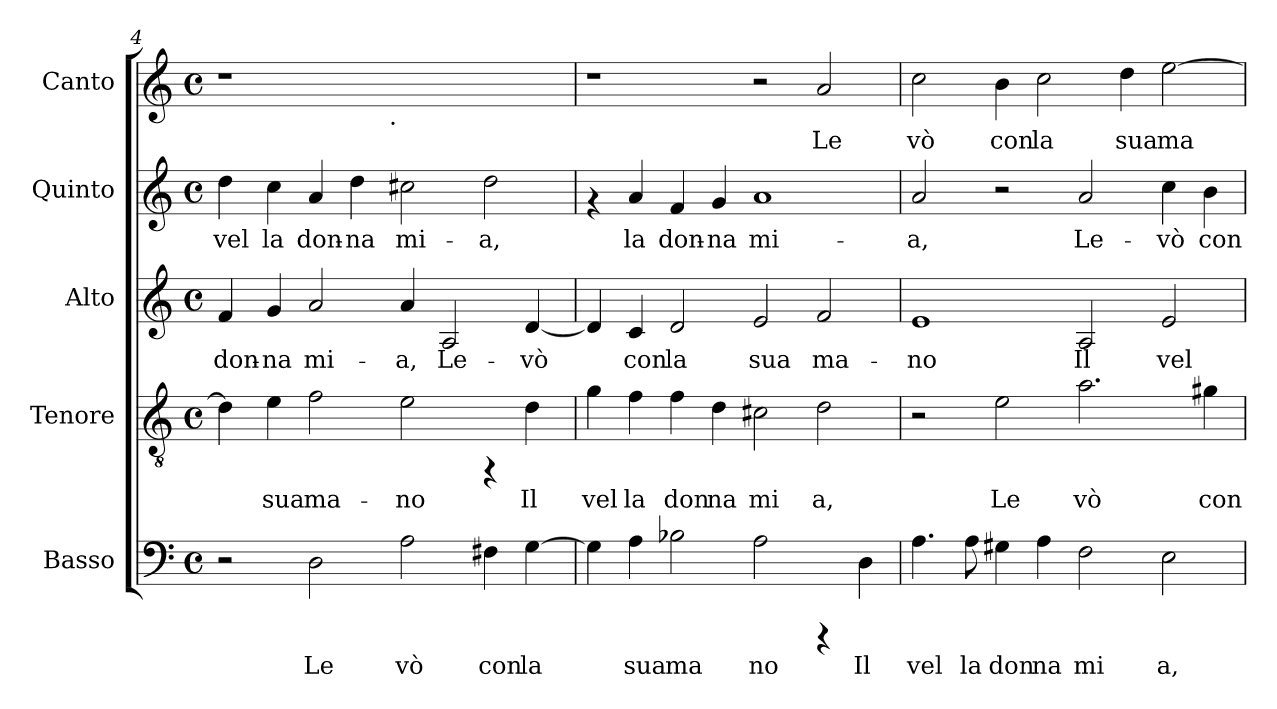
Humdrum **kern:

**kern	**text	**kern	**text	**kern	**text	**kern	**text	**kern	**text
*part5	*part5	*part4	*part4	*part3	*part3	*part2	*part2	*part1	*part1
*staff5	*staff5	*staff4	*staff4	*staff3	*staff3	*staff2	*staff2	*staff1	*staff1
*I"Basso	*	*I"Tenore	*	*I"Alto	*	*I"Quinto	*	*I"Canto	*
*clefF4	*	*clefGv2	*	*clefG2	*	*clefG2	*	*clefG2	*
*k[]	*	*k[]	*	*k[]	*	*k[]	*	*k[]	*
*C:	*	*C:	*	*C:	*	*C:	*	*C:	*
*M4/4	*	*M4/4	*	*M4/4	*	*M4/4	*	*M4/4	*
*met(c)	*	*met(c)	*	*met(c)	*	*met(c)	*	*met(c)	*
=4	=4	=4	=4	=4	=4	=4	=4	=4	=4
!	!	!	!LO:LY:b:cj	!	!LO:LY:b:cj	!	!LO:LY:b:cj	!	!
*	*	*	*	*	*	*	*	*^	*
2r	.	4d\]	.	4f/	don-	4dd\	vel	1r	2ryy	.
!	!	!	!LO:LY:b:cj	!	!LO:LY:b:cj	!	!LO:LY:b:cj	!	!	!
.	.	4e\	sua	4g/	-na	4cc\	la	.	.	.
!	!LO:LY:b:cj	!	!LO:LY:b:cj	!	!LO:LY:b:cj	!	!LO:LY:b:cj	!	!	!
2D\	Le	2f\	ma-	2a/	mi-	4a/	don-	.	4...ryy	.
!	!	!	!	!	!	!	!LO:LY:b:cj	!	!	!
.	.	.	.	.	.	4dd\	-na	.	.	.
!	!	!	!	!	!	!	!	!	!LO:TX:b:t=.	!
.	.	.	.	.	.	.	.	.	1ryy	.
!	!LO:LY:b:cj	!	!LO:LY:b:cj	!	!LO:LY:b:cj	!	!LO:LY:b:cj	!	!	!
2A\	vò	2e\	-no	4a/	-a,	2cc#X\	mi-	1ryy	.	.
!	!	!	!	!	!LO:LY:b:cj	!	!	!	!	!
.	.	.	.	2A/	Le-	.	.	.	.	.
!	!LO:LY:b:cj	!	!	!	!	!	!LO:LY:b:cj	!	!	!
4F#X\	con	4rFF	.	.	.	2dd\	-a,	.	.	.
!	!LO:LY:b:cj	!	!LO:LY:b:cj	!	!LO:LY:b:cj	!	!	!	!	!
[<4G\	la	4d\	Il	[<4d/	-vò	.	.	.	.	.
.	.	.	.	.	.	.	.	.	32ryy	.
!!LO:LB:g=z
=5	=5	=5	=5	=5	=5	=5	=5	=5	=5	=5
!	!LO:LY:b:cj	!	!LO:LY:b:cj	!	!LO:LY:b:cj	!	!	!	!	!
*	*	*	*	*	*	*	*	*v	*v	*
4G\]	.	4g\	vel	4d/]	.	4rf	.	1r	.
!	!LO:LY:b:cj	!	!LO:LY:b:cj	!	!LO:LY:b:cj	!	!LO:LY:b:cj	!	!
4A\	sua	4f\	la	4c/	con	4a/	la	.	.
!	!LO:LY:b:cj	!	!LO:LY:b:cj	!	!LO:LY:b:cj	!	!LO:LY:b:cj	!	!
2B-X\	ma	4f\	don	2d/	la	4f/	don-	.	.
!	!	!	!LO:LY:b:cj	!	!	!	!LO:LY:b:cj	!	!
.	.	4d\	na	.	.	4g/	-na	.	.
!	!LO:LY:b:cj	!	!LO:LY:b:cj	!	!LO:LY:b:cj	!	!LO:LY:b:cj	!	!
2A\	no	2c#X\	mi	2e/	sua	1a	mi-	2r	.
!	!	!	!LO:LY:b:cj	!	!LO:LY:b:cj	!	!	!	!LO:LY:b:cj
4rCCC	.	2d\	a,	2f/	ma-	.	.	2a/	Le
!	!LO:LY:b:cj	!	!	!	!	!	!	!	!
4D\	Il	.	.	.	.	.	.	.	.
=6	=6	=6	=6	=6	=6	=6	=6	=6	=6
!	!LO:LY:b:cj	!	!	!	!LO:LY:b:cj	!	!LO:LY:b:cj	!	!LO:LY:b:cj
4.A\	vel	2r	.	1e	-no	2a/	-a,	2cc\	vò
!	!LO:LY:b:cj	!	!	!	!	!	!	!	!
8A\	la	.	.	.	.	.	.	.	.
!	!LO:LY:b:cj	!	!LO:LY:b:cj	!	!	!	!	!	!LO:LY:b:cj
4G#X\	don	2e\	Le	.	.	2r	.	4b\	con
!	!LO:LY:b:cj	!	!	!	!	!	!	!	!LO:LY:b:cj
4A\	na	.	.	.	.	.	.	2cc\	la
!	!LO:LY:b:cj	!	!LO:LY:b:cj	!	!LO:LY:b:cj	!	!LO:LY:b:cj	!	!
2F\	mi	2.a\	vò	2A/	Il	2a/	Le-	.	.
!	!	!	!	!	!	!	!	!	!LO:LY:b:cj
.	.	.	.	.	.	.	.	4dd\	sua
!	!LO:LY:b:cj	!	!	!	!LO:LY:b:cj	!	!LO:LY:b:cj	!	!LO:LY:b:cj
2E\	a,	.	.	2e/	vel	4cc\	-vò	[>2ee\	ma
!	!	!	!LO:LY:b:cj	!	!	!	!LO:LY:b:cj	!	!
.	.	4g#X\	con	.	.	4b\	con	.	.
=	=	=	=	=	=	=	=	=	=
*-	*-	*-	*-	*-	*-	*-	*-	*-	*-
